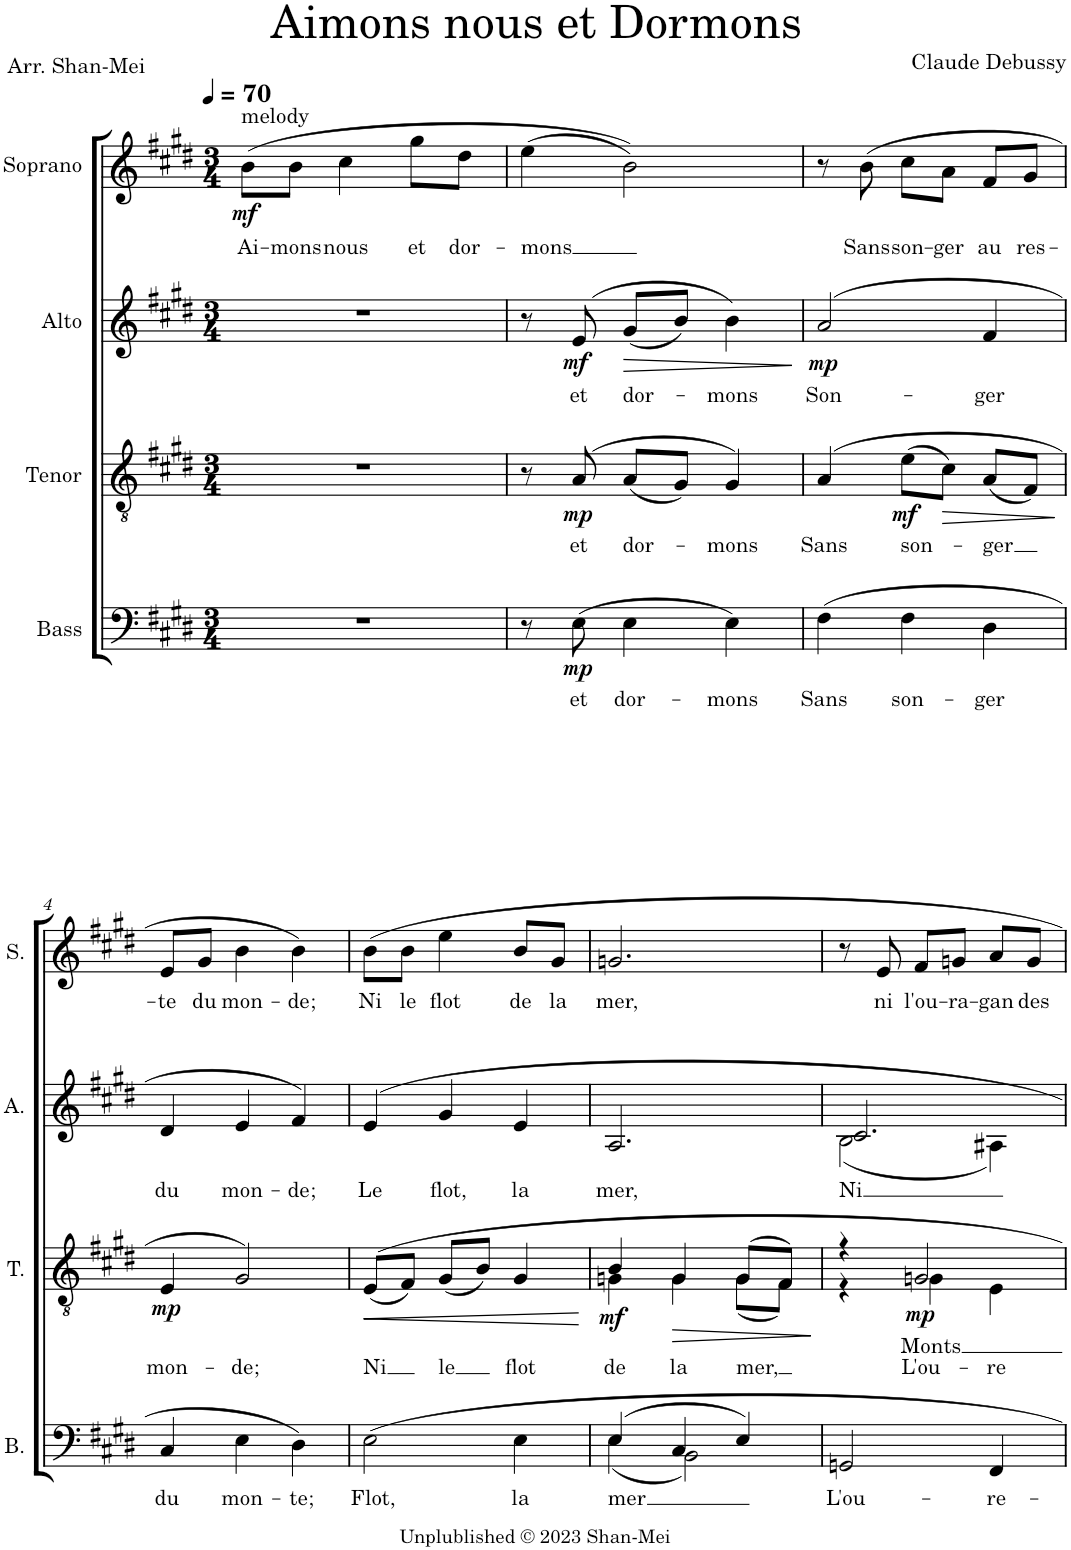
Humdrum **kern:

**kern	**text	**dynam	**kern	**text	**dynam	**kern	**text	**dynam	**kern	**text	**dynam
*part4	*part4	*part4	*part3	*part3	*part3	*part2	*part2	*part2	*part1	*part1	*part1
*staff4	*staff4	*staff4	*staff3	*staff3	*staff3	*staff2	*staff2	*staff2	*staff1	*staff1	*staff1
*I"Bass	*	*	*I"Tenor	*	*	*I"Alto	*	*	*I"Soprano	*	*
*I'B.	*	*	*I'T.	*	*	*I'A.	*	*	*I'S.	*	*
*clefF4	*	*	*clefGv2	*	*	*clefG2	*	*	*clefG2	*	*
*k[f#c#g#d#]	*	*	*k[f#c#g#d#]	*	*	*k[f#c#g#d#]	*	*	*k[f#c#g#d#]	*	*
*M3/4	*	*	*M3/4	*	*	*M3/4	*	*	*M3/4	*	*
*MM70	*	*	*MM70	*	*	*MM70	*	*	*MM70	*	*
=1	=1	=1	=1	=1	=1	=1	=1	=1	=1	=1	=1
!	!	!	!	!	!	!	!	!	!LO:TX:a:t=melody	!	!
!	!	!	!	!	!	!	!	!	!	!LO:LY:b	!LO:DY:b
2.r	.	.	2.r	.	.	2.r	.	.	(8b\L	Ai-	mf
!	!	!	!	!	!	!	!	!	!	!LO:LY:b	!
.	.	.	.	.	.	.	.	.	8b\J	-mons	.
!	!	!	!	!	!	!	!	!	!	!LO:LY:b	!
.	.	.	.	.	.	.	.	.	4cc#\	nous	.
!	!	!	!	!	!	!	!	!	!	!LO:LY:b	!
.	.	.	.	.	.	.	.	.	8gg#\L	et	.
!	!	!	!	!	!	!	!	!	!	!LO:LY:b	!
.	.	.	.	.	.	.	.	.	8dd#\J	dor-	.
=2	=2	=2	=2	=2	=2	=2	=2	=2	=2	=2	=2
!	!	!	!	!	!	!	!	!	!	!LO:LY:b	!
8r	.	.	8r	.	.	8r	.	.	(4ee\	-mons	.
!	!LO:LY:b	!LO:DY:b	!	!LO:LY:b	!LO:DY:b	!	!LO:LY:b	!LO:DY:b	!	!	!
(8E\	et	mp	(>8A/	et	mp	(8e/	et	mf	.	.	.
!	!LO:LY:b	!	!	!LO:LY:b	!	!	!LO:LY:b	!LO:HP:b	!	!	!
4E\	dor-	.	(8A/L	dor-	.	(8g#/L	dor-	>	2b\))	.	.
.	.	.	8G#/J)	.	.	8b/J)	.	.	.	.	.
!	!LO:LY:b	!	!	!LO:LY:b	!	!	!LO:LY:b	!	!	!	!
4E\)	-mons	.	4G#/)	-mons	.	4b\)	-mons	.	.	.	.
.	.	.	.	.	.	.	.	]	.	.	.
=3	=3	=3	=3	=3	=3	=3	=3	=3	=3	=3	=3
!	!LO:LY:b	!	!	!LO:LY:b	!	!	!LO:LY:b	!LO:DY:b	!	!	!
(4F#\	Sans	.	(4A/	Sans	.	(>2a/	Son-	mp	8r	.	.
!	!	!	!	!	!	!	!	!	!	!LO:LY:b	!
.	.	.	.	.	.	.	.	.	(8b\	Sans	.
!	!LO:LY:b	!	!	!LO:LY:b	!LO:DY:b	!	!	!	!	!LO:LY:b	!
4F#\	son-	.	(8e\L	son-	mf	.	.	.	8cc#\L	son-	.
!	!	!	!	!	!LO:HP:b	!	!	!	!	!LO:LY:b	!
.	.	.	8c#\J)	.	>	.	.	.	8a\J	-ger	.
!	!LO:LY:b	!	!	!LO:LY:b	!	!	!LO:LY:b	!	!	!LO:LY:b	!
4D#\	-ger	.	(8A/L	-ger	.	4f#/	-ger	.	8f#/L	au	.
!	!	!	!	!	!	!	!	!	!	!LO:LY:b	!
.	.	.	8F#/J)	.	.	.	.	.	8g#/J	res-	.
.	.	.	.	.	]	.	.	.	.	.	.
!!LO:LB:g=z
=4	=4	=4	=4	=4	=4	=4	=4	=4	=4	=4	=4
!	!LO:LY:b	!	!	!LO:LY:b	!LO:DY:b	!	!LO:LY:b	!	!	!LO:LY:b	!
4C#/	du	.	4E/	mon-	mp	4d#/	du	.	8e/L	-te	.
!	!	!	!	!	!	!	!	!	!	!LO:LY:b	!
.	.	.	.	.	.	.	.	.	8g#/J	du	.
!	!LO:LY:b	!	!	!LO:LY:b	!	!	!LO:LY:b	!	!	!LO:LY:b	!
4E\	mon-	.	2G#/)	-de;	.	4e/	mon-	.	4b\	mon-	.
!	!LO:LY:b	!	!	!	!	!	!LO:LY:b	!	!	!LO:LY:b	!
4D#\)	-te;	.	.	.	.	4f#/)	-de;	.	4b\)	-de;	.
=5	=5	=5	=5	=5	=5	=5	=5	=5	=5	=5	=5
!	!LO:LY:b	!	!	!LO:LY:b	!LO:HP:b	!	!LO:LY:b	!	!	!LO:LY:b	!
2E\	Flot,	.	(8E/L	Ni	<	4e/	Le	.	8b\L	Ni	.
!	!	!	!	!	!	!	!	!	!	!LO:LY:b	!
.	.	.	8F#/J)	.	.	.	.	.	8b\J	le	.
!	!	!	!	!LO:LY:b	!	!	!LO:LY:b	!	!	!LO:LY:b	!
.	.	.	(8G#/L	le	.	4g#/	flot,	.	4ee\	flot	.
.	.	.	8B/J)	.	.	.	.	.	.	.	.
!	!LO:LY:b	!	!	!LO:LY:b	!	!	!LO:LY:b	!	!	!LO:LY:b	!
4E\	la	.	4G#/	flot	.	4e/	la	.	8b/L	de	.
!	!	!	!	!	!	!	!	!	!	!LO:LY:b	!
.	.	.	.	.	.	.	.	.	8g#/J	la	.
.	.	.	.	.	[	.	.	.	.	.	.
=6	=6	=6	=6	=6	=6	=6	=6	=6	=6	=6	=6
!	!LO:LY:b	!	!	!LO:LY:b	!LO:DY:b	!	!LO:LY:b	!	!	!LO:LY:b	!
*^	*	*	*^	*	*	*	*	*	*	*	*
(4E/	(4E\	mer	.	4B/	4Gn\	de	mf	2.A/	mer,	.	2.gn/	mer,	.
!	!	!	!	!	!	!LO:LY:b	!LO:HP:b	!	!	!	!	!	!
4C#/	2BB\)	.	.	4G/	4G\	la	>	.	.	.	.	.	.
!	!	!	!	!	!	!LO:LY:b	!	!	!	!	!	!	!
4E/)	.	.	.	(8G/L	(8G\L	mer,	.	.	.	.	.	.	.
.	.	.	.	8F#/J)	8F#\J)	.	.	.	.	.	.	.	.
*v	*v	*	*	*	*	*	*	*	*	*	*	*	*
*	*	*	*v	*v	*	*	*	*	*	*	*	*
.	.	.	.	.	]	.	.	.	.	.	.
=7	=7	=7	=7	=7	=7	=7	=7	=7	=7	=7	=7
!	!LO:LY:b	!	!	!	!	!	!LO:LY:b	!	!	!	!
*	*	*	*^	*	*	*^	*	*	*	*	*
2GGn/	L'ou-	.	4r	4r	.	.	2.c#/	(2B\	Ni	.	8r	.	.
!	!	!	!	!	!	!	!	!	!	!	!	!LO:LY:b	!
.	.	.	.	.	.	.	.	.	.	.	8e/	ni	.
!	!	!	!	!	!LO:LY:b	!	!	!	!	!	!	!	!
!	!	!	!	!	!LO:LY:b	!LO:DY:b	!	!	!	!	!	!LO:LY:b	!
.	.	.	2Gn/	4G\	L'ou-	mp	.	.	.	.	8f#/L	l'ou-	.
!	!	!	!	!	!	!	!	!	!	!	!	!LO:LY:b	!
.	.	.	.	.	.	.	.	.	.	.	8gn/J	-ra-	.
!	!LO:LY:b	!	!	!	!LO:LY:b	!	!	!	!	!	!	!LO:LY:b	!
4FF#/	-re-	.	.	4E\	-re	.	.	4A#X\)	.	.	8a/L	-gan	.
!	!	!	!	!	!	!	!	!	!	!	!	!LO:LY:b	!
.	.	.	.	.	.	.	.	.	.	.	8g/J	des	.
*	*	*	*v	*v	*	*	*	*	*	*	*	*	*
*	*	*	*	*	*	*v	*v	*	*	*	*	*
=	=	=	=	=	=	=	=	=	=	=	=
*-	*-	*-	*-	*-	*-	*-	*-	*-	*-	*-	*-
